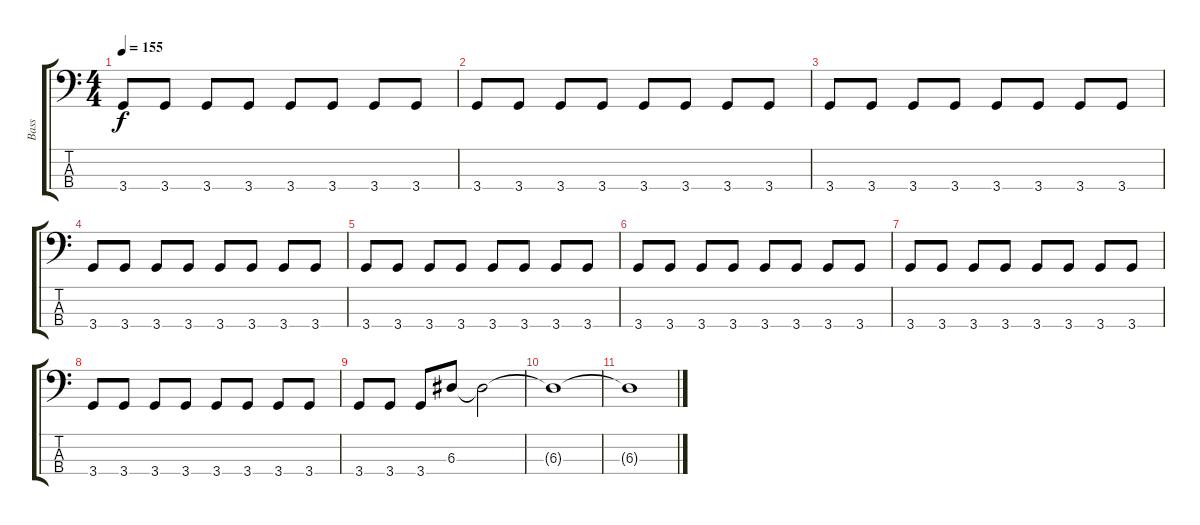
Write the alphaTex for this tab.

\track ("Bass" "Bass") {instrument electricbasspick}
\staff {score tabs}
\tuning (G2 D2 A1 E1) {hide}
\ts (4 4)
\tempo 155
\clef f4
\ks c
3.4.8{dy f} 3.4.8 3.4.8 3.4.8 3.4.8 3.4.8 3.4.8 3.4.8 |
3.4.8 3.4.8 3.4.8 3.4.8 3.4.8 3.4.8 3.4.8 3.4.8 |
3.4.8 3.4.8 3.4.8 3.4.8 3.4.8 3.4.8 3.4.8 3.4.8 |
3.4.8 3.4.8 3.4.8 3.4.8 3.4.8 3.4.8 3.4.8 3.4.8 |
3.4.8 3.4.8 3.4.8 3.4.8 3.4.8 3.4.8 3.4.8 3.4.8 |
3.4.8 3.4.8 3.4.8 3.4.8 3.4.8 3.4.8 3.4.8 3.4.8 |
3.4.8 3.4.8 3.4.8 3.4.8 3.4.8 3.4.8 3.4.8 3.4.8 |
3.4.8 3.4.8 3.4.8 3.4.8 3.4.8 3.4.8 3.4.8 3.4.8 |
3.4.8 3.4.8 3.4.8 6.3.8 6.3{t}.2 |
6.3{t}.1 |
6.3{t}.1
